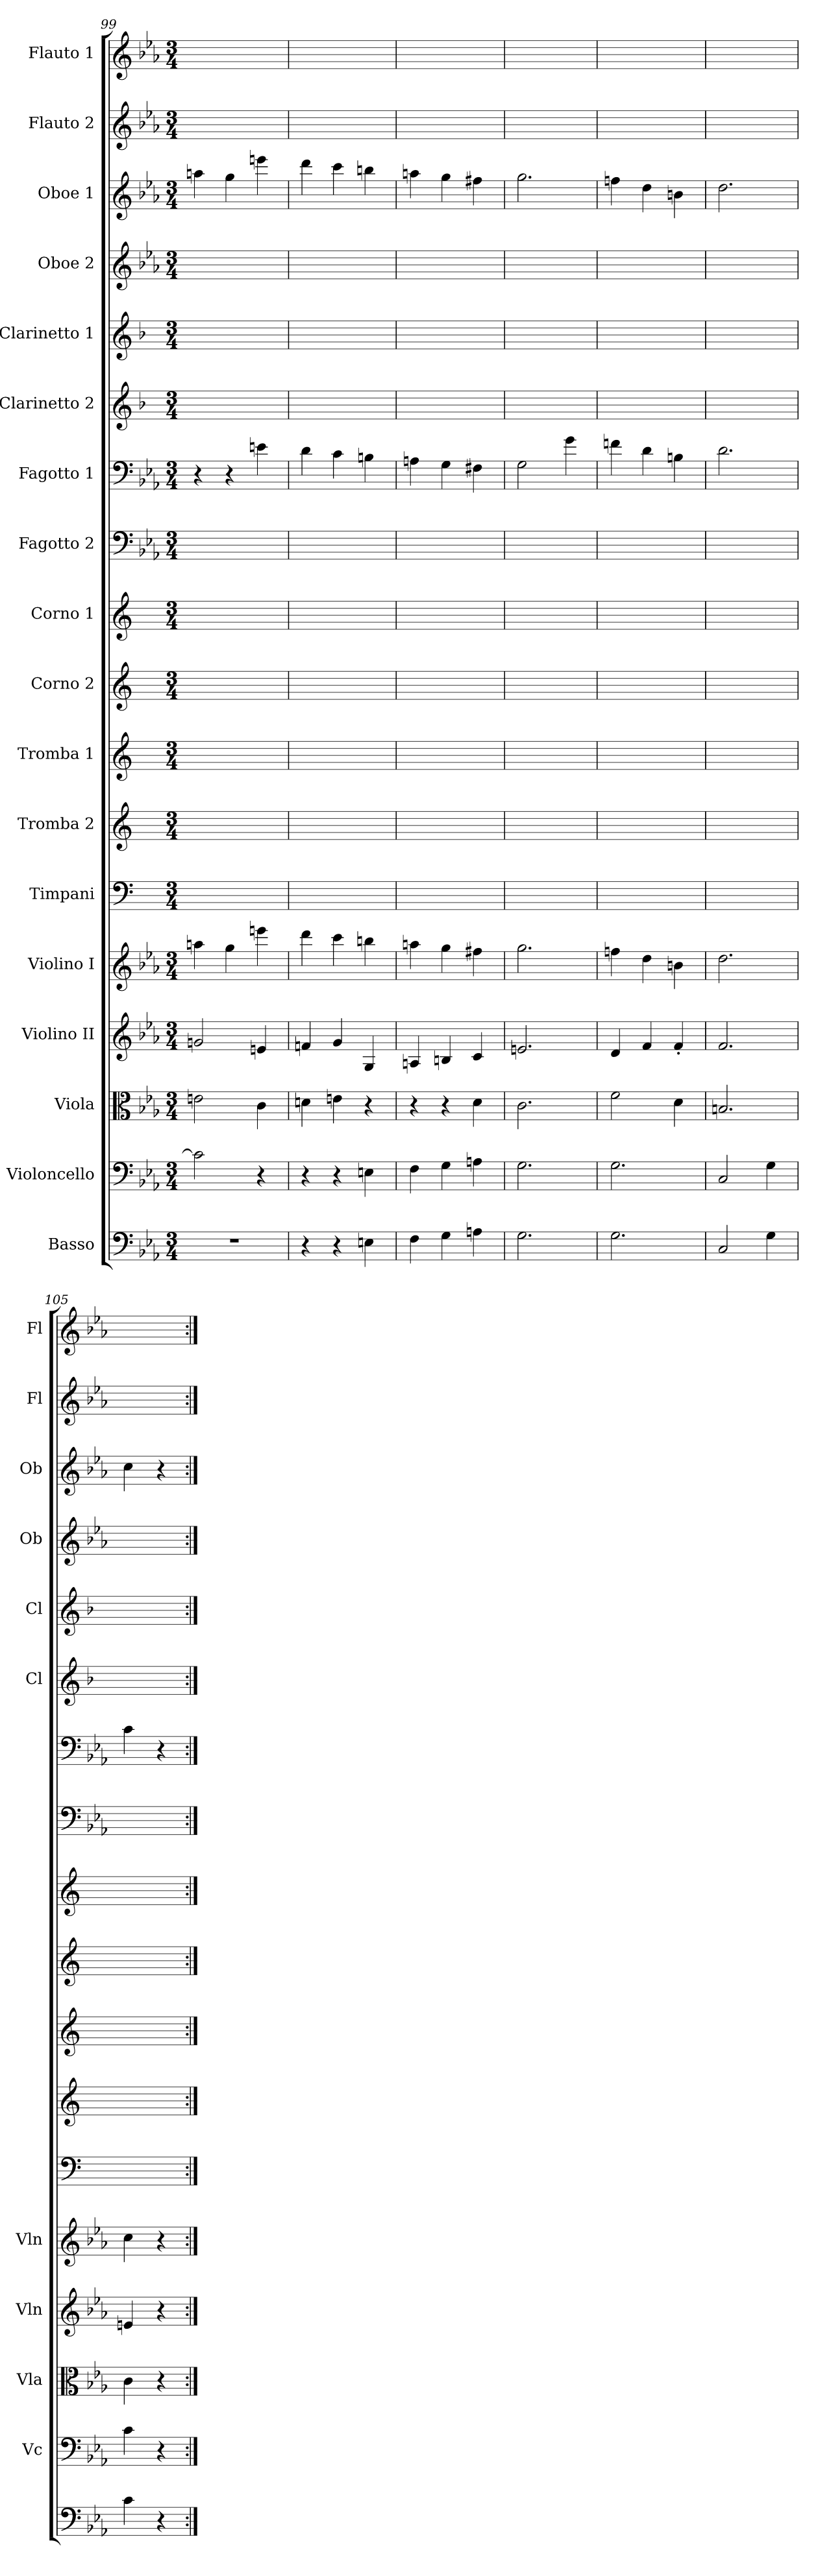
**kern	**kern	**kern	**kern	**kern	**kern	**kern	**kern	**kern	**kern	**kern	**kern	**kern	**kern	**kern	**kern	**kern	**kern
*part18	*part17	*part16	*part15	*part14	*part13	*part12	*part11	*part10	*part9	*part8	*part7	*part6	*part5	*part4	*part3	*part2	*part1
*staff18	*staff17	*staff16	*staff15	*staff14	*staff13	*staff12	*staff11	*staff10	*staff9	*staff8	*staff7	*staff6	*staff5	*staff4	*staff3	*staff2	*staff1
*I"Basso	*I"Violoncello	*I"Viola	*I"Violino II	*I"Violino I	*I"Timpani	*I"Tromba 2	*I"Tromba 1	*I"Corno 2	*I"Corno 1	*I"Fagotto 2	*I"Fagotto 1	*I"Clarinetto 2	*I"Clarinetto 1	*I"Oboe 2	*I"Oboe 1	*I"Flauto 2	*I"Flauto 1
*	*I'Vc	*I'Vla	*I'Vln	*I'Vln	*	*	*	*	*	*	*	*I'Cl	*I'Cl	*I'Ob	*I'Ob	*I'Fl	*I'Fl
*clefF4	*clefF4	*clefC3	*clefG2	*clefG2	*clefF4	*clefG2	*clefG2	*clefG2	*clefG2	*clefF4	*clefF4	*clefG2	*clefG2	*clefG2	*clefG2	*clefG2	*clefG2
*ITrd7c12	*	*	*	*	*	*ITrd-2c-3	*ITrd-2c-3	*ITrd5c9	*ITrd5c9	*	*	*ITrd1c2	*ITrd1c2	*	*	*	*
*k[b-e-a-]	*k[b-e-a-]	*k[b-e-a-]	*k[b-e-a-]	*k[b-e-a-]	*	*	*	*	*	*k[b-e-a-]	*k[b-e-a-]	*k[b-e-a-]	*k[b-e-a-]	*k[b-e-a-]	*k[b-e-a-]	*k[b-e-a-]	*k[b-e-a-]
*M3/4	*M3/4	*M3/4	*M3/4	*M3/4	*M3/4	*M3/4	*M3/4	*M3/4	*M3/4	*M3/4	*M3/4	*M3/4	*M3/4	*M3/4	*M3/4	*M3/4	*M3/4
=99	=99	=99	=99	=99	=99	=99	=99	=99	=99	=99	=99	=99	=99	=99	=99	=99	=99
2.r	2c]	2en	2gn	4aan	2.ryy	2.ryy	2.ryy	2.ryy	2.ryy	2.ryy	4r	2.ryy	2.ryy	2.ryy	4aan	2.ryy	2.ryy
.	.	.	.	4gg	.	.	.	.	.	.	4r	.	.	.	4gg	.	.
.	4r	4c	4en	4eeen	.	.	.	.	.	.	4en	.	.	.	4eeen	.	.
=100	=100	=100	=100	=100	=100	=100	=100	=100	=100	=100	=100	=100	=100	=100	=100	=100	=100
4r	4r	4dn	4fn	4ddd	2.ryy	2.ryy	2.ryy	2.ryy	2.ryy	2.ryy	4d	2.ryy	2.ryy	2.ryy	4ddd	2.ryy	2.ryy
4r	4r	4en	4g	4ccc	.	.	.	.	.	.	4c	.	.	.	4ccc	.	.
4EEn	4En	4r	4G	4bbn	.	.	.	.	.	.	4Bn	.	.	.	4bbn	.	.
=101	=101	=101	=101	=101	=101	=101	=101	=101	=101	=101	=101	=101	=101	=101	=101	=101	=101
4FF	4F	4r	4An	4aan	2.ryy	2.ryy	2.ryy	2.ryy	2.ryy	2.ryy	4An	2.ryy	2.ryy	2.ryy	4aan	2.ryy	2.ryy
4GG	4G	4r	4Bn	4gg	.	.	.	.	.	.	4G	.	.	.	4gg	.	.
4AAn	4An	4d	4c	4ff#X	.	.	.	.	.	.	4F#X	.	.	.	4ff#X	.	.
=102	=102	=102	=102	=102	=102	=102	=102	=102	=102	=102	=102	=102	=102	=102	=102	=102	=102
2.GG	2.G	2.c	2.en	2.gg	2.ryy	2.ryy	2.ryy	2.ryy	2.ryy	2.ryy	2G	2.ryy	2.ryy	2.ryy	2.gg	2.ryy	2.ryy
.	.	.	.	.	.	.	.	.	.	.	4g	.	.	.	.	.	.
=103	=103	=103	=103	=103	=103	=103	=103	=103	=103	=103	=103	=103	=103	=103	=103	=103	=103
2.GG	2.G	2f	4d	4ffn	2.ryy	2.ryy	2.ryy	2.ryy	2.ryy	2.ryy	4fn	2.ryy	2.ryy	2.ryy	4ffn	2.ryy	2.ryy
.	.	.	4f	4dd	.	.	.	.	.	.	4d	.	.	.	4dd	.	.
.	.	4d	4f'	4bn	.	.	.	.	.	.	4Bn	.	.	.	4bn	.	.
=104	=104	=104	=104	=104	=104	=104	=104	=104	=104	=104	=104	=104	=104	=104	=104	=104	=104
2CC	2C	2.Bn	2.f	2.dd	2.ryy	2.ryy	2.ryy	2.ryy	2.ryy	2.ryy	2.d	2.ryy	2.ryy	2.ryy	2.dd	2.ryy	2.ryy
4GG	4G	.	.	.	.	.	.	.	.	.	.	.	.	.	.	.	.
=105	=105	=105	=105	=105	=105	=105	=105	=105	=105	=105	=105	=105	=105	=105	=105	=105	=105
4C	4c	4c	4en	4cc	2ryy	2ryy	2ryy	2ryy	2ryy	2ryy	4c	2ryy	2ryy	2ryy	4cc	2ryy	2ryy
4r	4r	4r	4r	4r	.	.	.	.	.	.	4r	.	.	.	4r	.	.
=:|!	=:|!	=:|!	=:|!	=:|!	=:|!	=:|!	=:|!	=:|!	=:|!	=:|!	=:|!	=:|!	=:|!	=:|!	=:|!	=:|!	=:|!
*-	*-	*-	*-	*-	*-	*-	*-	*-	*-	*-	*-	*-	*-	*-	*-	*-	*-
